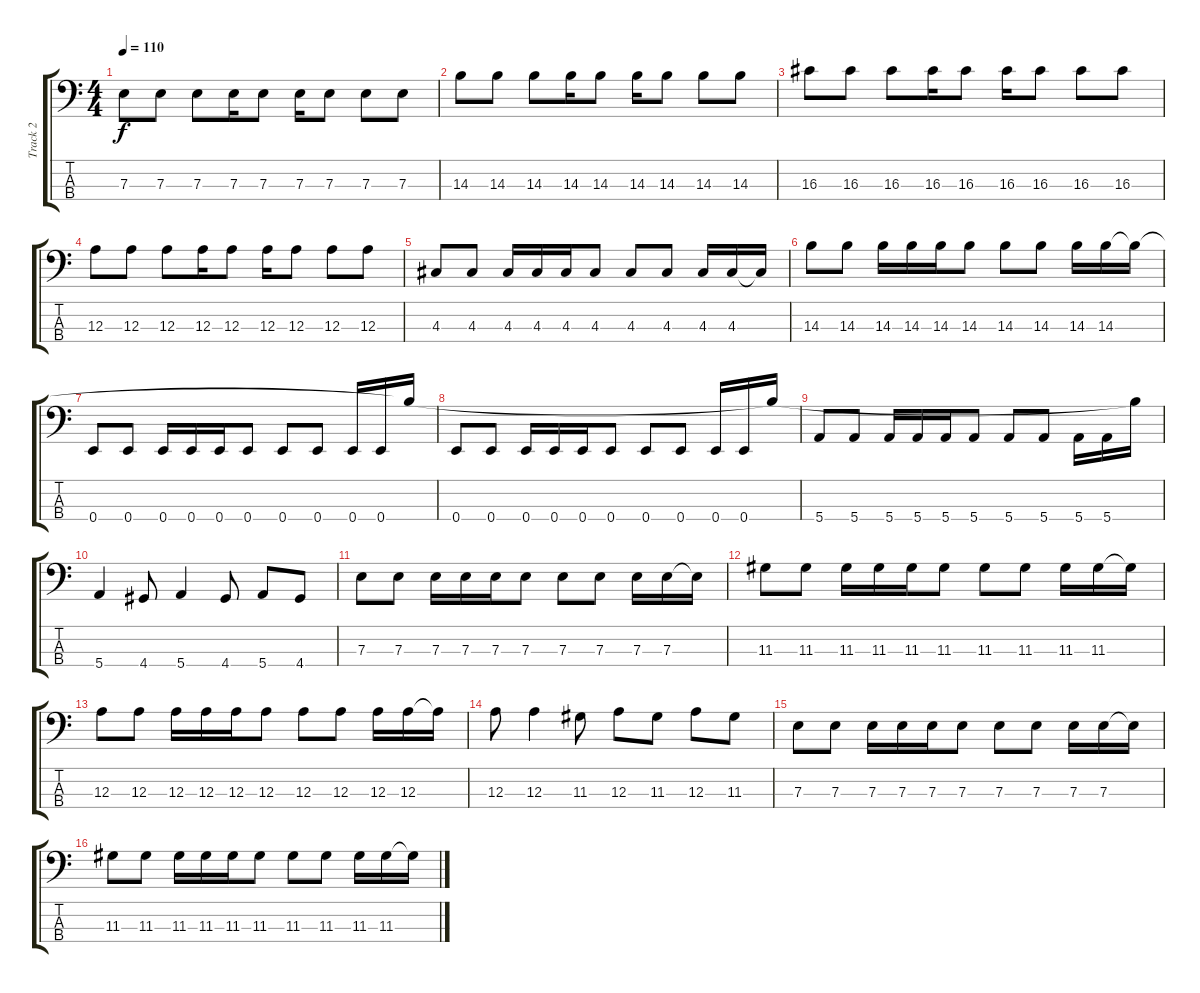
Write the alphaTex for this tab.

\track ("Track 2" "Track 2") {instrument acousticguitarnylon}
\staff {score tabs}
\tuning (G2 D2 A1 E1) {hide}
\ts (4 4)
\tempo 110
\clef f4
\ks c
7.3.8{dy f} 7.3.8 7.3.8 7.3.16 7.3.8 7.3.16 7.3.8 7.3.8 7.3.8 |
14.3.8 14.3.8 14.3.8 14.3.16 14.3.8 14.3.16 14.3.8 14.3.8 14.3.8 |
16.3.8 16.3.8 16.3.8 16.3.16 16.3.8 16.3.16 16.3.8 16.3.8 16.3.8 |
12.3.8 12.3.8 12.3.8 12.3.16 12.3.8 12.3.16 12.3.8 12.3.8 12.3.8 |
4.3.8 4.3.8 4.3.16 4.3.16 4.3.16 4.3.8 4.3.8 4.3.8 4.3.16 4.3.16 4.3{t}.16 |
14.3.8 14.3.8 14.3.16 14.3.16 14.3.16 14.3.8 14.3.8 14.3.8 14.3.16 14.3.16 14.3{t}.16 |
0.4.8 0.4.8 0.4.16 0.4.16 0.4.16 0.4.8 0.4.8 0.4.8 0.4.16 0.4.16 14.3{t}.16 |
0.4.8 0.4.8 0.4.16 0.4.16 0.4.16 0.4.8 0.4.8 0.4.8 0.4.16 0.4.16 14.3{t}.16 |
5.4.8 5.4.8 5.4.16 5.4.16 5.4.16 5.4.8 5.4.8 5.4.8 5.4.16 5.4.16 14.3{t}.16 |
5.4.4 4.4.8 5.4.4 4.4.8 5.4.8 4.4.8 |
7.3.8 7.3.8 7.3.16 7.3.16 7.3.16 7.3.8 7.3.8 7.3.8 7.3.16 7.3.16 7.3{t}.16 |
11.3.8 11.3.8 11.3.16 11.3.16 11.3.16 11.3.8 11.3.8 11.3.8 11.3.16 11.3.16 11.3{t}.16 |
12.3.8 12.3.8 12.3.16 12.3.16 12.3.16 12.3.8 12.3.8 12.3.8 12.3.16 12.3.16 12.3{t}.16 |
12.3.8 12.3.4 11.3.8 12.3.8 11.3.8 12.3.8 11.3.8 |
7.3.8 7.3.8 7.3.16 7.3.16 7.3.16 7.3.8 7.3.8 7.3.8 7.3.16 7.3.16 7.3{t}.16 |
11.3.8 11.3.8 11.3.16 11.3.16 11.3.16 11.3.8 11.3.8 11.3.8 11.3.16 11.3.16 11.3{t}.16
